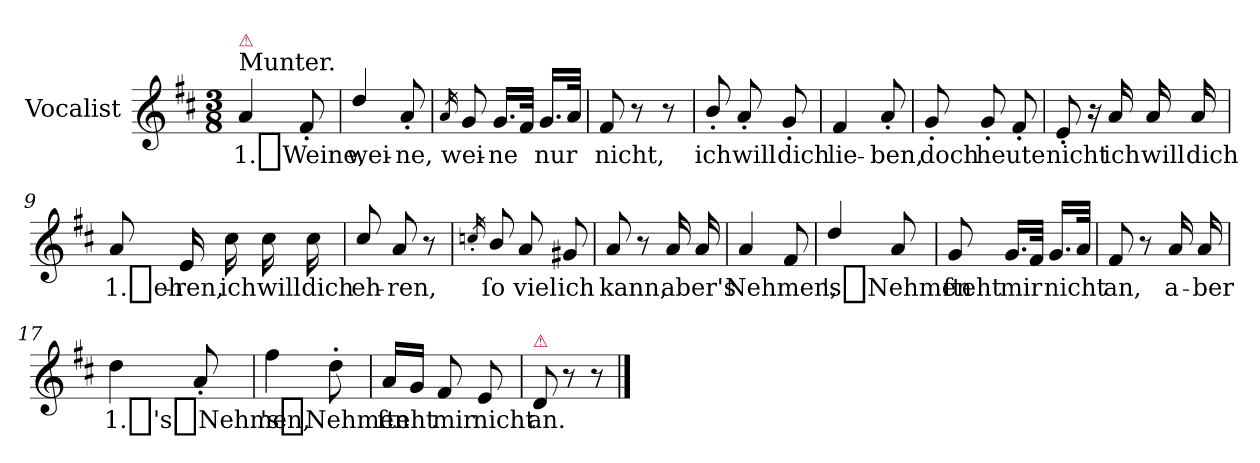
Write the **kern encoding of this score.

**kern	**text
*part1	*part1
*staff1	*staff1
*I"Vocalist	*
*k[f#c#]	*
*D:	*
*M3/8	*
=1	=1
!LO:TX:a:t=Munter.	!
!LO:TX:a:color=crimson:t=⚠	!
4a	1._Weine,
8f#'	.
=2	=2
4dd/	wei-
8a'	-ne,
=3	=3
16qa	.
8g	wei-
16.gLL	-ne
32f#JJk	.
16.gLL	nur
32aJJk	.
=4	=4
8f#	nicht,
8r	.
8r	.
=5	=5
8b'/	ich
8a'	will
8g'	dich
=6	=6
4f#	lie-
8a'	-ben,
=7	=7
8g'	doch
8g'	heute
8f#'	.
=8	=8
8e'	nicht
16r	.
16a	ich
16a	will
16a	dich
=9	=9
8a	1._eh-
16e	-ren,
16cc#	ich
16cc#	will
16cc#	dich
=10	=10
8cc#/	eh-
8a	-ren,
8r	.
=11	=11
16qccn'/	.
8b/	ſo
8a	viel
8g#X	ich
=12	=12
8a	kann,
8r	.
16a	aber's
16a	.
=13	=13
4a	Nehmen,
8f#	.
=14	=14
4dd/	's_Nehmen
8a	.
=15	=15
8g	ſteht
16.gLL	mir
32f#JJk	.
16.gLL	nicht
32aJJk	.
=16	=16
8f#	an,
8r	.
16a	a-
16a	-ber
=17	=17
4dd	1._'s_Nehmen,
8a'	.
=18	=18
4ff#	's_Nehmen
8dd'	.
=19	=19
16aLL	ſteht
16gJJ	.
8f#	mir
8e	nicht
=20	=20
!LO:TX:a:color=crimson:t=⚠	!
8d	an.
8r	.
8r	.
==	==
*-	*-
